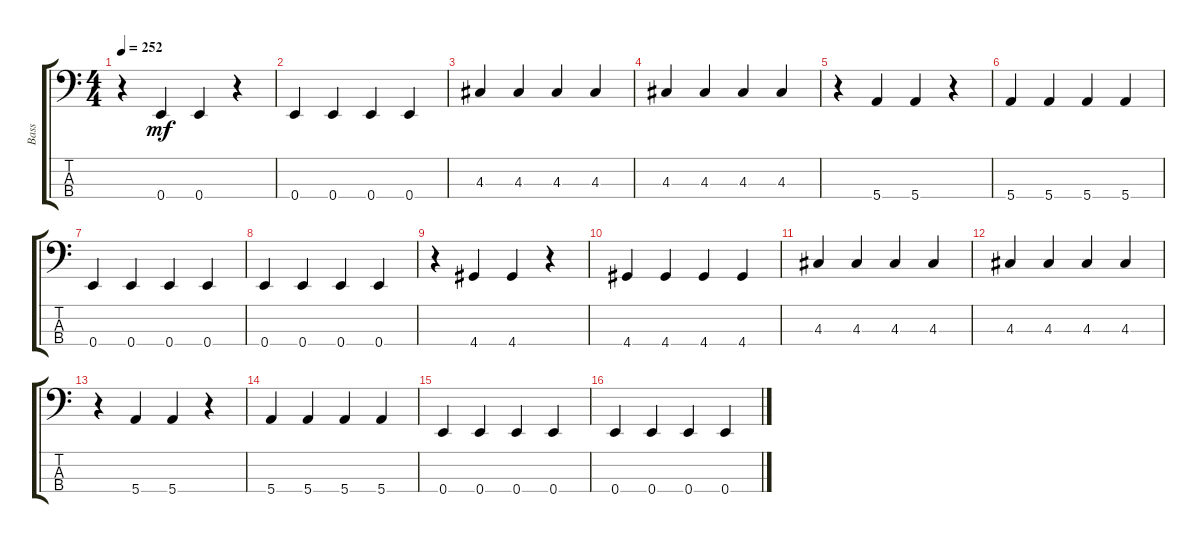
\track ("Bass" "Bass") {instrument electricbassfinger}
\staff {score tabs}
\tuning (G2 D2 A1 E1) {hide}
\ts (4 4)
\tempo 252
\clef f4
\ks c
r.4{dy mf} 0.4.4 0.4.4 r.4 |
0.4.4 0.4.4 0.4.4 0.4.4 |
4.3.4 4.3.4 4.3.4 4.3.4 |
4.3.4 4.3.4 4.3.4 4.3.4 |
r.4 5.4.4 5.4.4 r.4 |
5.4.4 5.4.4 5.4.4 5.4.4 |
0.4.4 0.4.4 0.4.4 0.4.4 |
0.4.4 0.4.4 0.4.4 0.4.4 |
r.4 4.4.4 4.4.4 r.4 |
4.4.4 4.4.4 4.4.4 4.4.4 |
4.3.4 4.3.4 4.3.4 4.3.4 |
4.3.4 4.3.4 4.3.4 4.3.4 |
r.4 5.4.4 5.4.4 r.4 |
5.4.4 5.4.4 5.4.4 5.4.4 |
0.4.4 0.4.4 0.4.4 0.4.4 |
0.4.4 0.4.4 0.4.4 0.4.4
